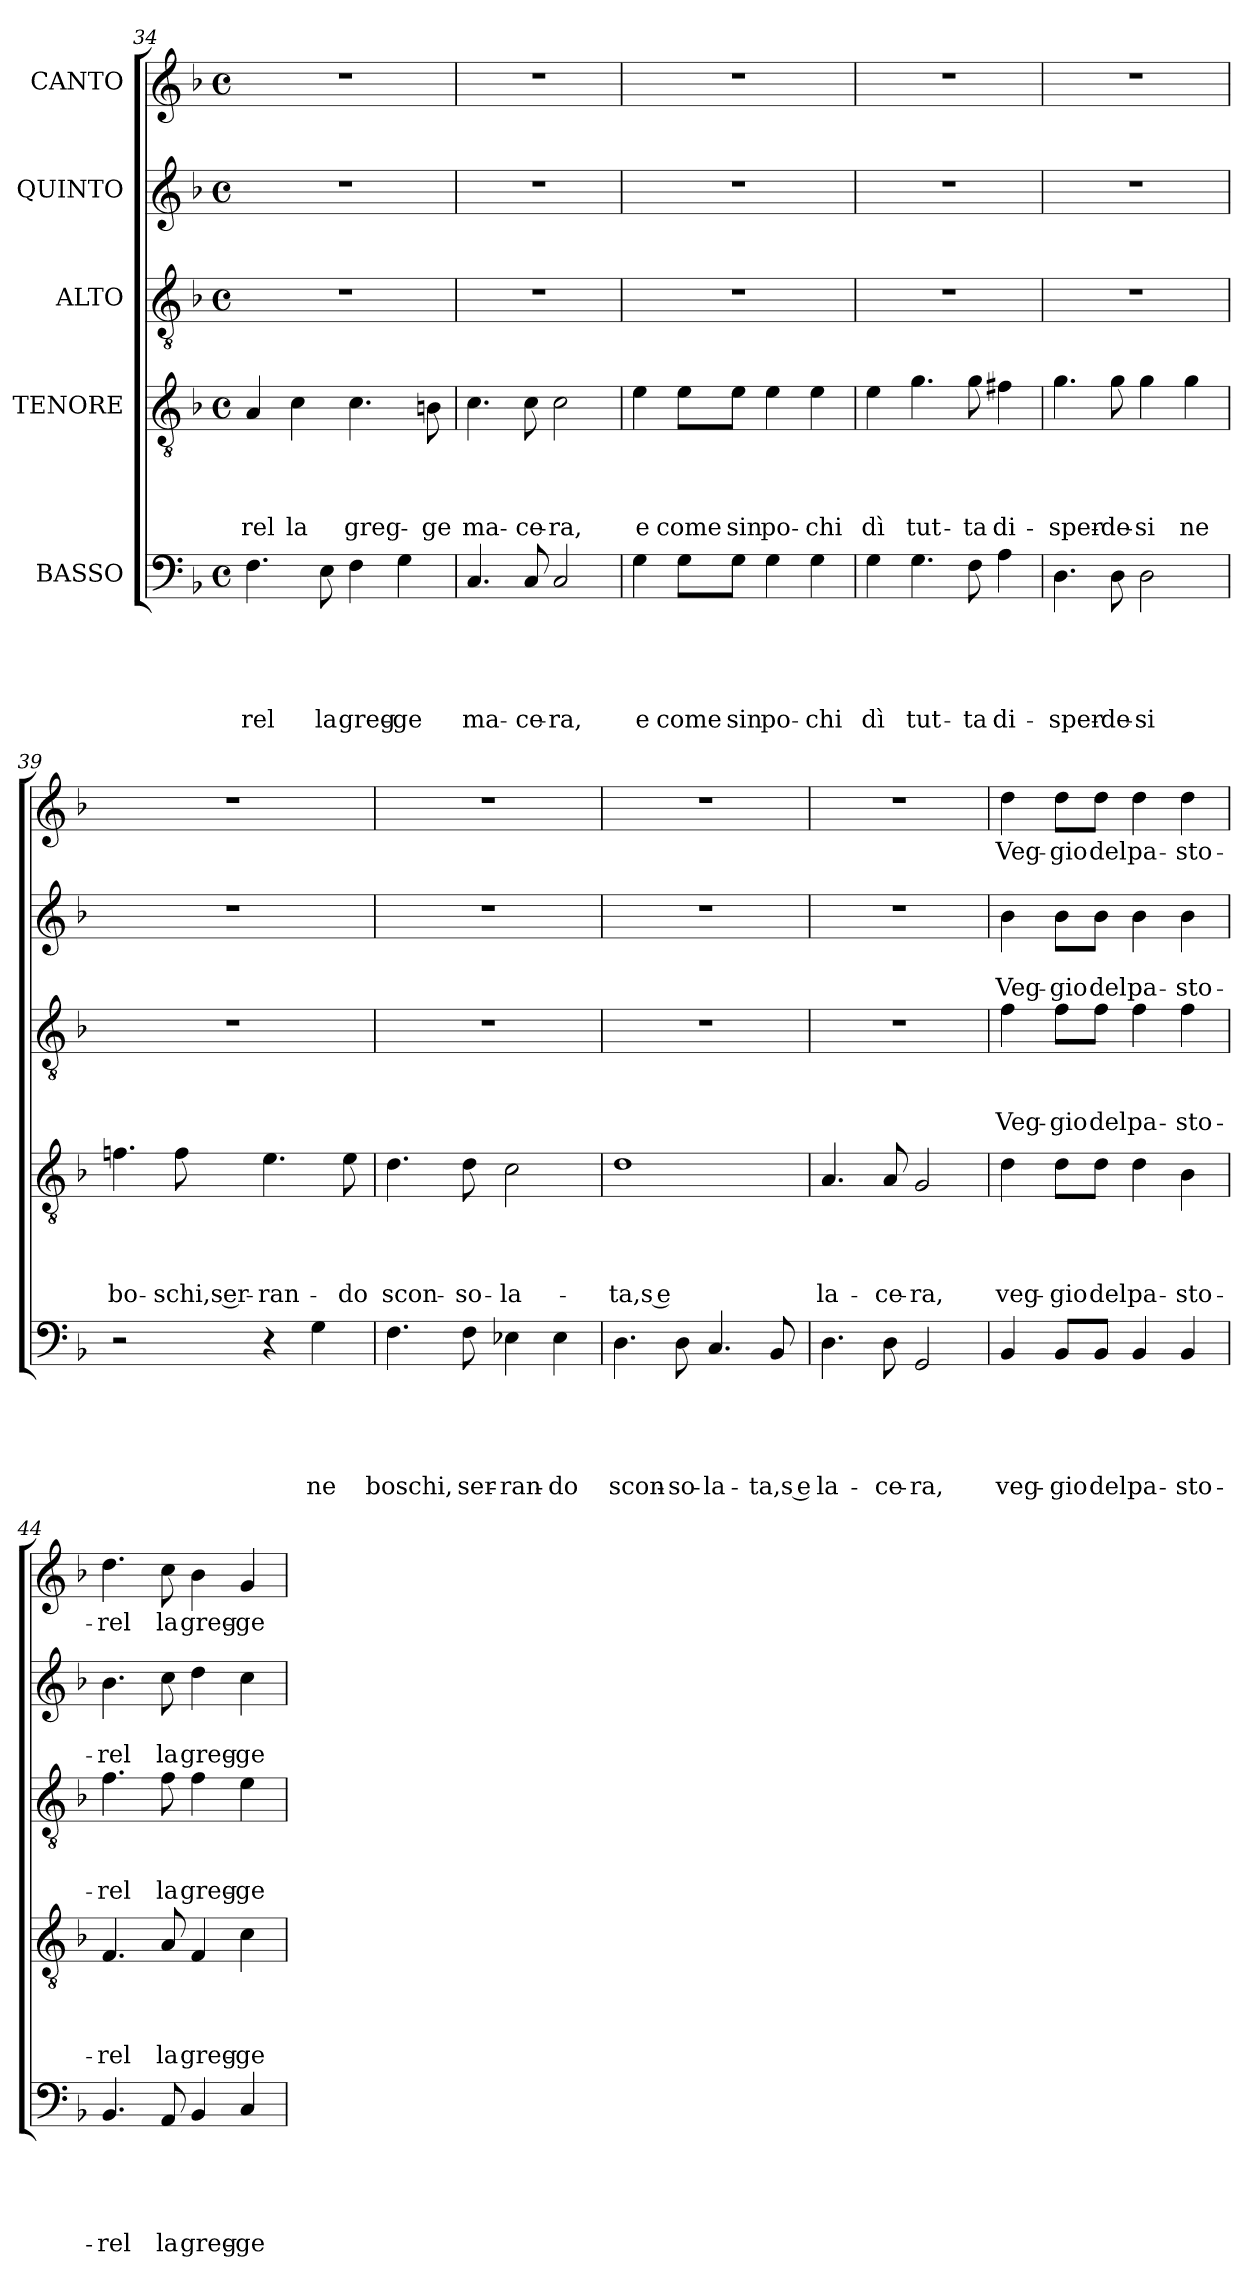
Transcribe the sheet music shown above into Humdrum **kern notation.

**kern	**text	**text	**text	**text	**text	**kern	**text	**text	**text	**text	**kern	**text	**text	**text	**kern	**text	**text	**kern	**text
*part5	*part5	*part5	*part5	*part5	*part5	*part4	*part4	*part4	*part4	*part4	*part3	*part3	*part3	*part3	*part2	*part2	*part2	*part1	*part1
*staff5	*staff5	*staff5	*staff5	*staff5	*staff5	*staff4	*staff4	*staff4	*staff4	*staff4	*staff3	*staff3	*staff3	*staff3	*staff2	*staff2	*staff2	*staff1	*staff1
*I"BASSO	*	*	*	*	*	*I"TENORE	*	*	*	*	*I"ALTO	*	*	*	*I"QUINTO	*	*	*I"CANTO	*
*clefF4	*	*	*	*	*	*clefGv2	*	*	*	*	*clefGv2	*	*	*	*clefG2	*	*	*clefG2	*
*k[b-]	*	*	*	*	*	*k[b-]	*	*	*	*	*k[b-]	*	*	*	*k[b-]	*	*	*k[b-]	*
*F:	*	*	*	*	*	*F:	*	*	*	*	*F:	*	*	*	*F:	*	*	*F:	*
*M4/4	*	*	*	*	*	*M4/4	*	*	*	*	*M4/4	*	*	*	*M4/4	*	*	*M4/4	*
*met(c)	*	*	*	*	*	*met(c)	*	*	*	*	*met(c)	*	*	*	*met(c)	*	*	*met(c)	*
=34	=34	=34	=34	=34	=34	=34	=34	=34	=34	=34	=34	=34	=34	=34	=34	=34	=34	=34	=34
!	!	!	!	!	!LO:LY:b	!	!	!	!	!LO:LY:b	!	!	!	!	!	!	!	!	!
4.F\	.	.	.	.	-rel	4A/	.	.	.	-rel	1r	.	.	.	1r	.	.	1r	.
!	!	!	!	!	!	!	!	!	!	!LO:LY:b	!	!	!	!	!	!	!	!	!
.	.	.	.	.	.	4c\	.	.	.	la	.	.	.	.	.	.	.	.	.
!	!	!	!	!	!LO:LY:b	!	!	!	!	!	!	!	!	!	!	!	!	!	!
8E\	.	.	.	.	la	.	.	.	.	.	.	.	.	.	.	.	.	.	.
!	!	!	!	!	!LO:LY:b	!	!	!	!	!LO:LY:b	!	!	!	!	!	!	!	!	!
4F\	.	.	.	.	greg-	4.c\	.	.	.	greg-	.	.	.	.	.	.	.	.	.
!	!	!	!	!	!LO:LY:b:rj	!	!	!	!	!	!	!	!	!	!	!	!	!	!
4G\	.	.	.	.	-ge	.	.	.	.	.	.	.	.	.	.	.	.	.	.
!	!	!	!	!	!	!	!	!	!	!LO:LY:b	!	!	!	!	!	!	!	!	!
.	.	.	.	.	.	8Bn\	.	.	.	-ge	.	.	.	.	.	.	.	.	.
!!LO:PB:g=z
=35	=35	=35	=35	=35	=35	=35	=35	=35	=35	=35	=35	=35	=35	=35	=35	=35	=35	=35	=35
!	!	!	!	!	!LO:LY:b	!	!	!	!	!LO:LY:b	!	!	!	!	!	!	!	!	!
4.C/	.	.	.	.	ma-	4.c\	.	.	.	ma-	1r	.	.	.	1r	.	.	1r	.
!	!	!	!	!	!LO:LY:b	!	!	!	!	!LO:LY:b	!	!	!	!	!	!	!	!	!
8C/	.	.	.	.	-ce-	8c\	.	.	.	-ce-	.	.	.	.	.	.	.	.	.
!	!	!	!	!	!LO:LY:b	!	!	!	!	!LO:LY:b	!	!	!	!	!	!	!	!	!
2C/	.	.	.	.	-ra,	2c\	.	.	.	-ra,	.	.	.	.	.	.	.	.	.
=36	=36	=36	=36	=36	=36	=36	=36	=36	=36	=36	=36	=36	=36	=36	=36	=36	=36	=36	=36
!	!	!	!	!	!LO:LY:b	!	!	!	!	!LO:LY:b	!	!	!	!	!	!	!	!	!
4G\	.	.	.	.	e	4e\	.	.	.	e	1r	.	.	.	1r	.	.	1r	.
!	!	!	!	!	!LO:LY:b	!	!	!	!	!LO:LY:b	!	!	!	!	!	!	!	!	!
8G\L	.	.	.	.	co­me	8e\L	.	.	.	co­me	.	.	.	.	.	.	.	.	.
!	!	!	!	!	!LO:LY:b	!	!	!	!	!LO:LY:b	!	!	!	!	!	!	!	!	!
8G\J	.	.	.	.	sin	8e\J	.	.	.	sin	.	.	.	.	.	.	.	.	.
!	!	!	!	!	!LO:LY:b	!	!	!	!	!LO:LY:b	!	!	!	!	!	!	!	!	!
4G\	.	.	.	.	po-	4e\	.	.	.	po-	.	.	.	.	.	.	.	.	.
!	!	!	!	!	!LO:LY:b:rj	!	!	!	!	!LO:LY:b:rj	!	!	!	!	!	!	!	!	!
4G\	.	.	.	.	-chi	4e\	.	.	.	-chi	.	.	.	.	.	.	.	.	.
=37	=37	=37	=37	=37	=37	=37	=37	=37	=37	=37	=37	=37	=37	=37	=37	=37	=37	=37	=37
!	!	!	!	!	!LO:LY:b	!	!	!	!	!LO:LY:b	!	!	!	!	!	!	!	!	!
4G\	.	.	.	.	dì	4e\	.	.	.	dì	1r	.	.	.	1r	.	.	1r	.
!	!	!	!	!	!LO:LY:b	!	!	!	!	!LO:LY:b	!	!	!	!	!	!	!	!	!
4.G\	.	.	.	.	tut-	4.g\	.	.	.	tut-	.	.	.	.	.	.	.	.	.
!	!	!	!	!	!LO:LY:b	!	!	!	!	!LO:LY:b	!	!	!	!	!	!	!	!	!
8F\	.	.	.	.	-ta	8g\	.	.	.	-ta	.	.	.	.	.	.	.	.	.
!	!	!	!	!	!LO:LY:b	!	!	!	!	!LO:LY:b	!	!	!	!	!	!	!	!	!
4A\	.	.	.	.	di-	4f#X\	.	.	.	di-	.	.	.	.	.	.	.	.	.
=38	=38	=38	=38	=38	=38	=38	=38	=38	=38	=38	=38	=38	=38	=38	=38	=38	=38	=38	=38
!	!	!	!	!	!LO:LY:b	!	!	!	!	!LO:LY:b	!	!	!	!	!	!	!	!	!
4.D\	.	.	.	.	-sper-	4.g\	.	.	.	-sper-	1r	.	.	.	1r	.	.	1r	.
!	!	!	!	!	!LO:LY:b	!	!	!	!	!LO:LY:b	!	!	!	!	!	!	!	!	!
8D\	.	.	.	.	-de-	8g\	.	.	.	-de-	.	.	.	.	.	.	.	.	.
!	!	!	!	!	!LO:LY:b:rj	!	!	!	!	!LO:LY:b:rj	!	!	!	!	!	!	!	!	!
2D\	.	.	.	.	-si	4g\	.	.	.	-si	.	.	.	.	.	.	.	.	.
!	!	!	!	!	!	!	!	!	!	!LO:LY:b	!	!	!	!	!	!	!	!	!
.	.	.	.	.	.	4g\	.	.	.	ne	.	.	.	.	.	.	.	.	.
=39	=39	=39	=39	=39	=39	=39	=39	=39	=39	=39	=39	=39	=39	=39	=39	=39	=39	=39	=39
!	!	!	!	!	!	!	!	!	!	!LO:LY:b	!	!	!	!	!	!	!	!	!
2r	.	.	.	.	.	4.fni\	.	.	.	bo-	1r	.	.	.	1r	.	.	1r	.
!	!	!	!	!	!	!	!	!	!	!LO:LY:b:rj	!	!	!	!	!	!	!	!	!
.	.	.	.	.	.	8f\	.	.	.	-schi,s er-	.	.	.	.	.	.	.	.	.
!	!	!	!	!	!	!	!	!	!	!LO:LY:b:rj	!	!	!	!	!	!	!	!	!
4r	.	.	.	.	.	4.e\	.	.	.	-ran-	.	.	.	.	.	.	.	.	.
!	!	!	!	!	!LO:LY:b	!	!	!	!	!	!	!	!	!	!	!	!	!	!
4G\	.	.	.	.	ne	.	.	.	.	.	.	.	.	.	.	.	.	.	.
!	!	!	!	!	!	!	!	!	!	!LO:LY:b:rj	!	!	!	!	!	!	!	!	!
.	.	.	.	.	.	8e\	.	.	.	-do	.	.	.	.	.	.	.	.	.
=40	=40	=40	=40	=40	=40	=40	=40	=40	=40	=40	=40	=40	=40	=40	=40	=40	=40	=40	=40
!	!	!	!	!	!LO:LY:b	!	!	!	!	!LO:LY:b	!	!	!	!	!	!	!	!	!
4.F\	.	.	.	.	bo­schi,	4.d\	.	.	.	scon-	1r	.	.	.	1r	.	.	1r	.
!	!	!	!	!	!LO:LY:b	!	!	!	!	!LO:LY:b	!	!	!	!	!	!	!	!	!
8F\	.	.	.	.	ser-	8d\	.	.	.	-so-	.	.	.	.	.	.	.	.	.
!	!	!	!	!	!LO:LY:b:rj	!	!	!	!	!LO:LY:b	!	!	!	!	!	!	!	!	!
4E-X\	.	.	.	.	-ran-	2c\	.	.	.	-la-	.	.	.	.	.	.	.	.	.
!	!	!	!	!	!LO:LY:b	!	!	!	!	!	!	!	!	!	!	!	!	!	!
4E-i\	.	.	.	.	-do	.	.	.	.	.	.	.	.	.	.	.	.	.	.
=41	=41	=41	=41	=41	=41	=41	=41	=41	=41	=41	=41	=41	=41	=41	=41	=41	=41	=41	=41
!	!	!	!	!	!LO:LY:b	!	!	!	!	!LO:LY:b:rj	!	!	!	!	!	!	!	!	!
4.D\	.	.	.	.	scon-	1d	.	.	.	-ta,s e	1r	.	.	.	1r	.	.	1r	.
!	!	!	!	!	!LO:LY:b	!	!	!	!	!	!	!	!	!	!	!	!	!	!
8D\	.	.	.	.	-so-	.	.	.	.	.	.	.	.	.	.	.	.	.	.
!	!	!	!	!	!LO:LY:b:rj	!	!	!	!	!	!	!	!	!	!	!	!	!	!
4.C/	.	.	.	.	-la-	.	.	.	.	.	.	.	.	.	.	.	.	.	.
!	!	!	!	!	!LO:LY:b:rj	!	!	!	!	!	!	!	!	!	!	!	!	!	!
8BB-/	.	.	.	.	-ta,s e	.	.	.	.	.	.	.	.	.	.	.	.	.	.
!!LO:LB:g=z
=42	=42	=42	=42	=42	=42	=42	=42	=42	=42	=42	=42	=42	=42	=42	=42	=42	=42	=42	=42
!	!	!	!	!	!LO:LY:b	!	!	!	!	!LO:LY:b	!	!	!	!	!	!	!	!	!
4.D\	.	.	.	.	la-	4.A/	.	.	.	la-	1r	.	.	.	1r	.	.	1r	.
!	!	!	!	!	!LO:LY:b	!	!	!	!	!LO:LY:b	!	!	!	!	!	!	!	!	!
8D\	.	.	.	.	-ce-	8A/	.	.	.	-ce-	.	.	.	.	.	.	.	.	.
!	!	!	!	!	!LO:LY:b	!	!	!	!	!LO:LY:b	!	!	!	!	!	!	!	!	!
2GG/	.	.	.	.	-ra,	2G/	.	.	.	-ra,	.	.	.	.	.	.	.	.	.
=43	=43	=43	=43	=43	=43	=43	=43	=43	=43	=43	=43	=43	=43	=43	=43	=43	=43	=43	=43
!	!	!	!	!	!LO:LY:b	!	!	!	!	!LO:LY:b	!	!	!	!LO:LY:b	!	!	!LO:LY:b	!	!LO:LY:b
4BB-/	.	.	.	.	veg-	4d\	.	.	.	veg-	4f\	.	.	Veg-	4b-\	.	Veg-	4dd\	Veg-
!	!	!	!	!	!LO:LY:b	!	!	!	!	!LO:LY:b	!	!	!	!LO:LY:b	!	!	!LO:LY:b	!	!LO:LY:b
8BB-/L	.	.	.	.	-gio	8d\L	.	.	.	-gio	8f\L	.	.	-gio	8b-\L	.	-gio	8dd\L	-gio
!	!	!	!	!	!LO:LY:b	!	!	!	!	!LO:LY:b	!	!	!	!LO:LY:b	!	!	!LO:LY:b	!	!LO:LY:b
8BB-/J	.	.	.	.	del	8d\J	.	.	.	del	8f\J	.	.	del	8b-\J	.	del	8dd\J	del
!	!	!	!	!	!LO:LY:b	!	!	!	!	!LO:LY:b	!	!	!	!LO:LY:b	!	!	!LO:LY:b	!	!LO:LY:b
4BB-/	.	.	.	.	pa-	4d\	.	.	.	pa-	4f\	.	.	pa-	4b-\	.	pa-	4dd\	pa-
!	!	!	!	!	!LO:LY:b	!	!	!	!	!LO:LY:b	!	!	!	!LO:LY:b	!	!	!LO:LY:b	!	!LO:LY:b
4BB-/	.	.	.	.	-sto-	4B-\	.	.	.	-sto-	4f\	.	.	-sto-	4b-\	.	-sto-	4dd\	-sto-
=44	=44	=44	=44	=44	=44	=44	=44	=44	=44	=44	=44	=44	=44	=44	=44	=44	=44	=44	=44
!	!	!	!	!	!LO:LY:b	!	!	!	!	!LO:LY:b	!	!	!	!LO:LY:b	!	!	!LO:LY:b	!	!LO:LY:b
4.BB-/	.	.	.	.	-rel	4.F/	.	.	.	-rel	4.f\	.	.	-rel	4.b-\	.	-rel	4.dd\	-rel
!	!	!	!	!	!LO:LY:b	!	!	!	!	!LO:LY:b	!	!	!	!LO:LY:b	!	!	!LO:LY:b	!	!LO:LY:b
8AA/	.	.	.	.	la	8A/	.	.	.	la	8f\	.	.	la	8cc\	.	la	8cc\	la
!	!	!	!	!	!LO:LY:b	!	!	!	!	!LO:LY:b	!	!	!	!LO:LY:b	!	!	!LO:LY:b	!	!LO:LY:b
4BB-/	.	.	.	.	greg-	4F/	.	.	.	greg-	4f\	.	.	greg-	4dd\	.	greg-	4b-\	greg-
!	!	!	!	!	!LO:LY:b	!	!	!	!	!LO:LY:b	!	!	!	!LO:LY:b	!	!	!LO:LY:b	!	!LO:LY:b
4C/	.	.	.	.	-ge	4c\	.	.	.	-ge	4e\	.	.	-ge	4cc\	.	-ge	4g/	-ge
=	=	=	=	=	=	=	=	=	=	=	=	=	=	=	=	=	=	=	=
*-	*-	*-	*-	*-	*-	*-	*-	*-	*-	*-	*-	*-	*-	*-	*-	*-	*-	*-	*-
